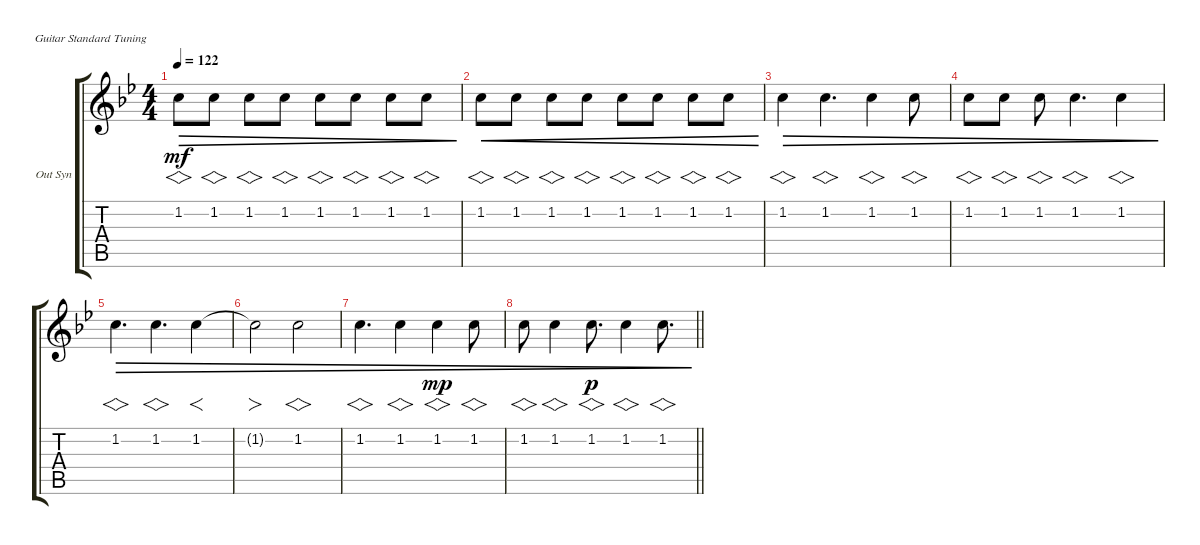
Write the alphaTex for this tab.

\defaultSystemsLayout 4
\bracketExtendMode groupsimilarinstruments
\firstSystemTrackNameOrientation horizontal
\otherSystemsTrackNameOrientation horizontal
\track ("Outro Synth Effects" "Out Syn ") {instrument electricguitarclean}
\staff {score tabs}
\tuning (E4 B3 G3 D3 A2 E2)
\ts (4 4)
\tempo 122
\clef g2
\scale
0.333333
\ks bb
1.2.8{vs dec dy mf} 1.2.8{vs dec} 1.2.8{vs dec} 1.2.8{vs dec} 1.2.8{vs dec} 1.2.8{vs dec} 1.2.8{vs dec} 1.2.8{vs dec} |
\scale
0.333333 1.2.8{vs cre} 1.2.8{vs cre} 1.2.8{vs cre} 1.2.8{vs cre} 1.2.8{vs cre} 1.2.8{vs cre} 1.2.8{vs cre} 1.2.8{vs cre} |
\scale
0.333333 1.2.4{vs dec} 1.2.4{vs d dec} 1.2.4{vs dec} 1.2.8{vs dec} |
\scale
0.333333 1.2.8{vs dec} 1.2.8{vs dec} 1.2.8{vs dec} 1.2.4{vs d dec} 1.2.4{vs dec} |
\scale
0.333333 1.2.4{vs d dec} 1.2.4{vs d dec} 1.2.4{f dec} |
\scale
0.333333 1.2{t}.2{fo dec} 1.2.2{vs dec} |
\scale
0.333333 1.2.4{vs d dec} 1.2.4{vs dec} 1.2.4{vs dec dy mp} 1.2.8{vs dec} |
\scale
0.333333
\barLineRight lightlight
1.2.8{vs dec} 1.2.4{vs dec} 1.2.8{vs d dec dy p} 1.2.4{vs dec} 1.2.8{vs d dec} |
\scale
0.333333 |
\scale
0.333333 |
\scale
0.333333 |
\scale
0.333333 |
\scale
0.333333 |
\scale
0.333333 |
\scale
0.333333 |
\scale
0.333333
